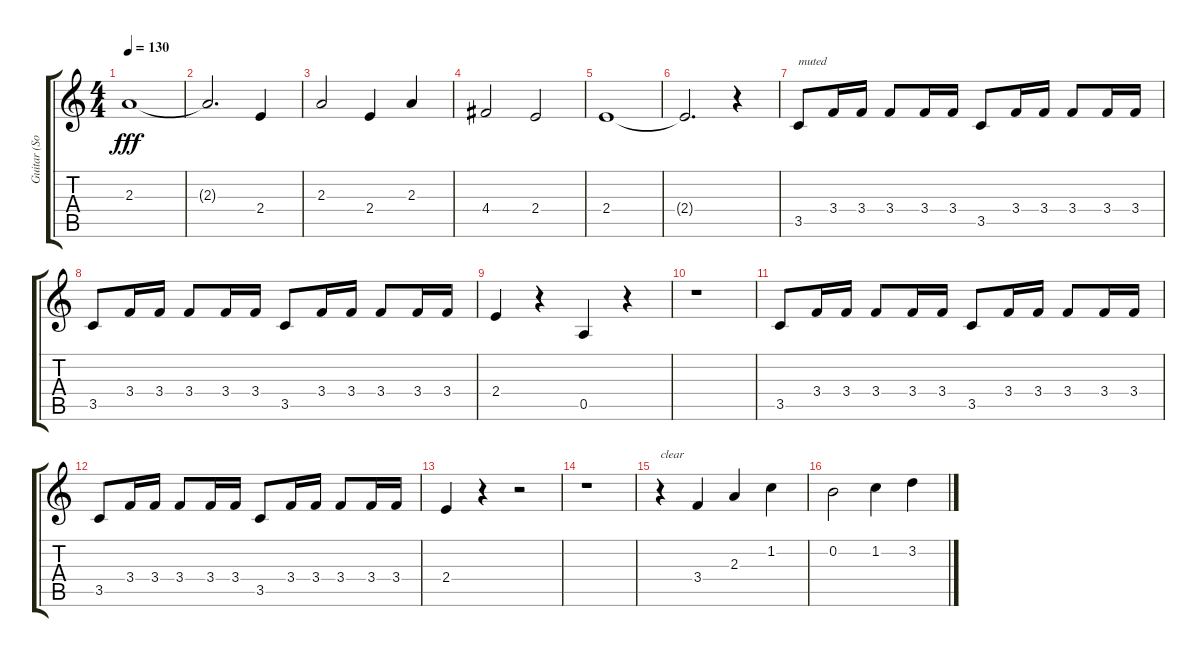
\track ("Guitar (Solo)" "Guitar (So") {instrument electricguitarclean}
\staff {score tabs}
\tuning (E4 B3 G3 D3 A2 E2) {hide}
\ts (4 4)
\tempo 130
\clef g2
\ks c
2.3.1{dy fff} |
2.3{t}.2{d} 2.4.4 |
2.3.2 2.4.4 2.3.4 |
4.4.2 2.4.2 |
2.4.1 |
2.4{t}.2{d} r.4 |
3.5.8{txt "muted" instrument electricguitarmuted} 3.4.16 3.4.16 3.4.8 3.4.16 3.4.16 3.5.8 3.4.16 3.4.16 3.4.8 3.4.16 3.4.16 |
3.5.8 3.4.16 3.4.16 3.4.8 3.4.16 3.4.16 3.5.8 3.4.16 3.4.16 3.4.8 3.4.16 3.4.16 |
2.4.4 r.4 0.5.4 r.4 |
r.1 |
3.5.8 3.4.16 3.4.16 3.4.8 3.4.16 3.4.16 3.5.8 3.4.16 3.4.16 3.4.8 3.4.16 3.4.16 |
3.5.8 3.4.16 3.4.16 3.4.8 3.4.16 3.4.16 3.5.8 3.4.16 3.4.16 3.4.8 3.4.16 3.4.16 |
2.4.4 r.4 r.2 |
r.1 |
r.4{txt "clear" instrument electricguitarclean} 3.4.4 2.3.4 1.2.4 |
0.2.2 1.2.4 3.2.4
